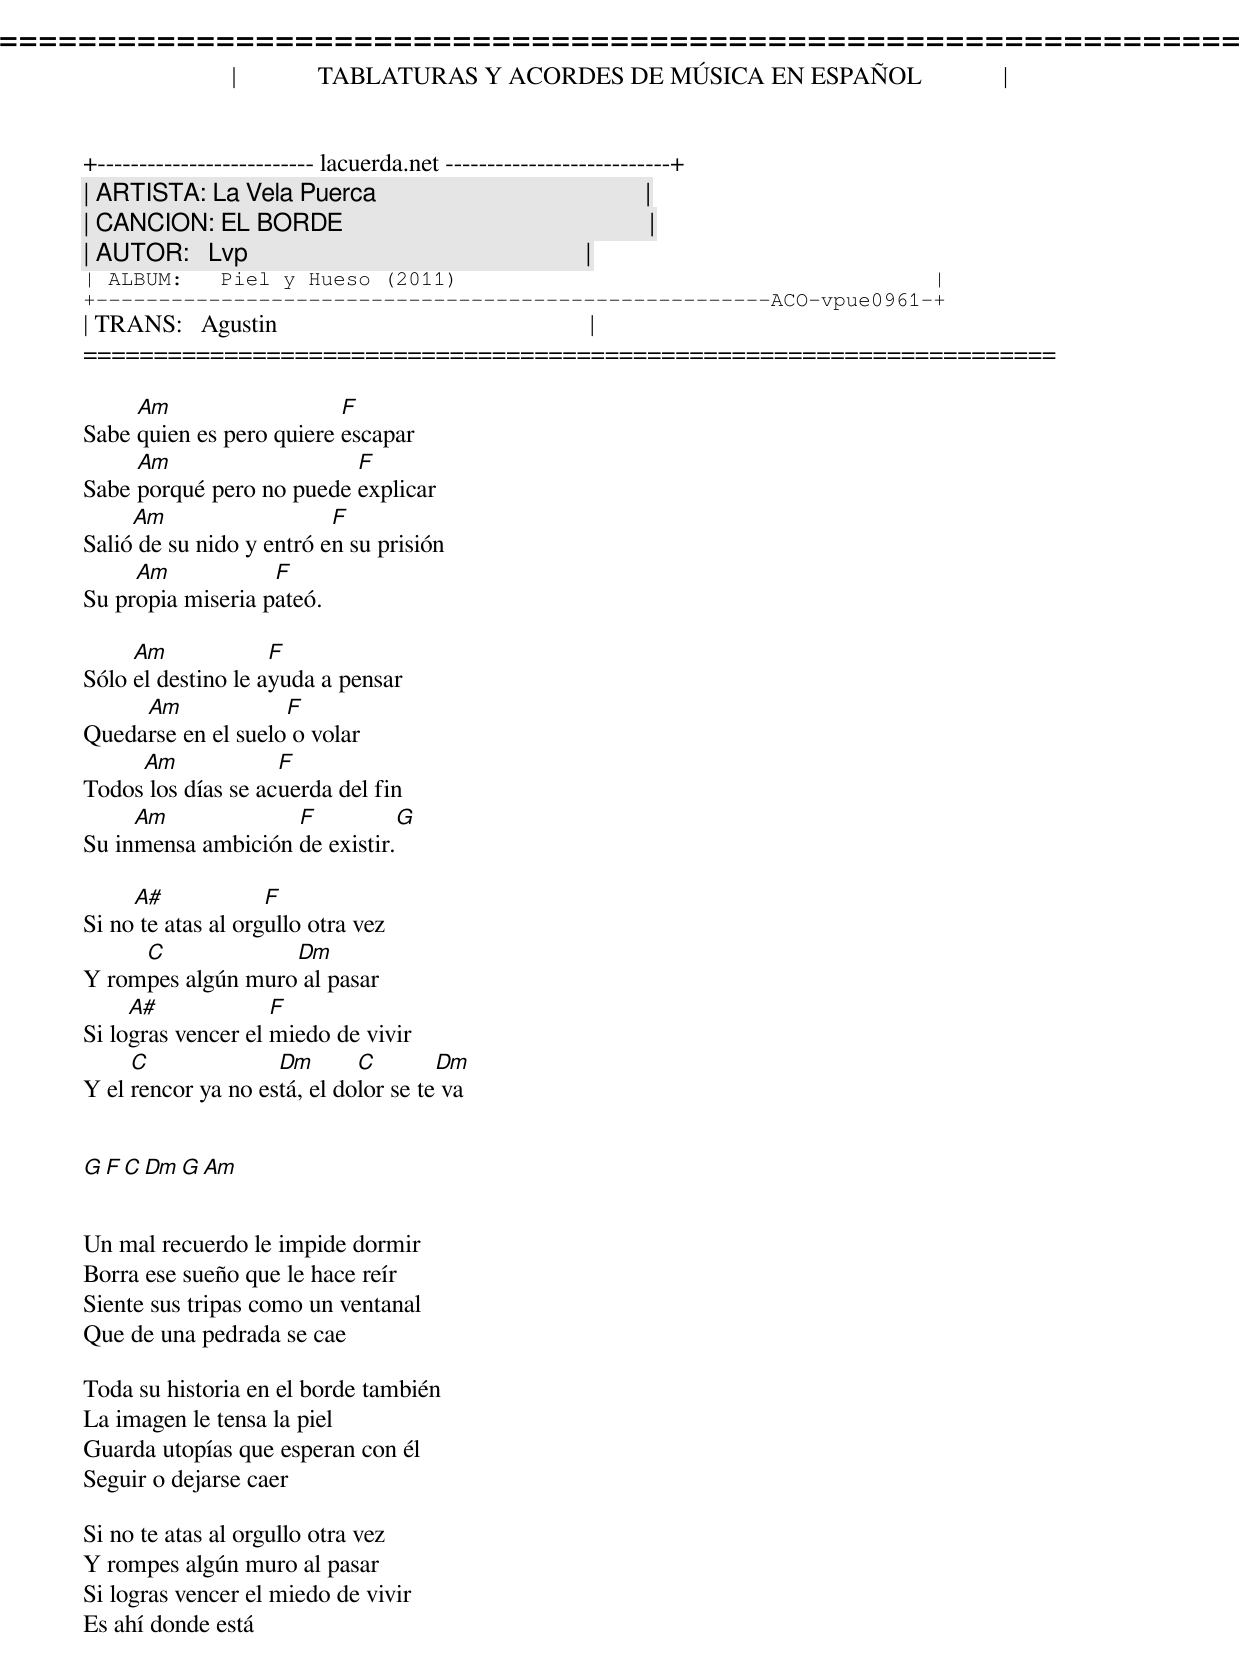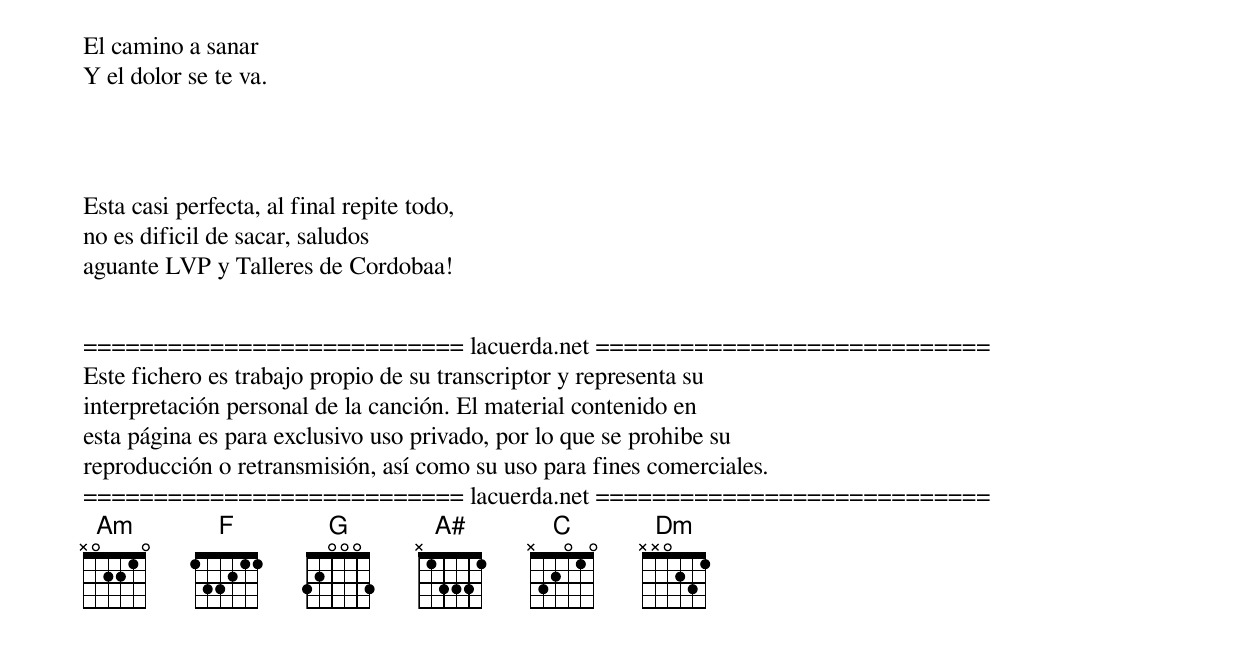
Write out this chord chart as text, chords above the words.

=====================================================================
|             TABLATURAS Y ACORDES DE MÚSICA EN ESPAÑOL             |
+-------------------------- lacuerda.net ---------------------------+
| ARTISTA: La Vela Puerca                                           |
| CANCION: EL BORDE                                                 |
| AUTOR:   Lvp                                                      |
| ALBUM:   Piel y Hueso (2011)                                      |
+------------------------------------------------------ACO-vpue0961-+
| TRANS:   Agustin                                                  |
=====================================================================

     Am                   F
Sabe quien es pero quiere escapar
     Am                   F
Sabe porqué pero no puede explicar
     Am                   F
Salió de su nido y entró en su prisión
     Am            F
Su propia miseria pateó.

     Am             F
Sólo el destino le ayuda a pensar
     Am             F
Quedarse en el suelo o volar
     Am             F
Todos los días se acuerda del fin
     Am             F           G
Su inmensa ambición de existir.

     A#             F
Si no te atas al orgullo otra vez
     C             Dm
Y rompes algún muro al pasar
     A#             F
Si logras vencer el miedo de vivir
     C              Dm       C        Dm
Y el rencor ya no está, el dolor se te va


G F C Dm G Am


Un mal recuerdo le impide dormir
Borra ese sueño que le hace reír
Siente sus tripas como un ventanal
Que de una pedrada se cae

Toda su historia en el borde también
La imagen le tensa la piel
Guarda utopías que esperan con él
Seguir o dejarse caer

Si no te atas al orgullo otra vez
Y rompes algún muro al pasar
Si logras vencer el miedo de vivir
Es ahí donde está
El camino a sanar
Y el dolor se te va.




Esta casi perfecta, al final repite todo,
no es dificil de sacar, saludos
aguante LVP y Talleres de Cordobaa!


=========================== lacuerda.net ============================
Este fichero es trabajo propio de su transcriptor y representa su
interpretación personal de la canción. El material contenido en
esta página es para exclusivo uso privado, por lo que se prohibe su
reproducción o retransmisión, así como su uso para fines comerciales.
=========================== lacuerda.net ============================
